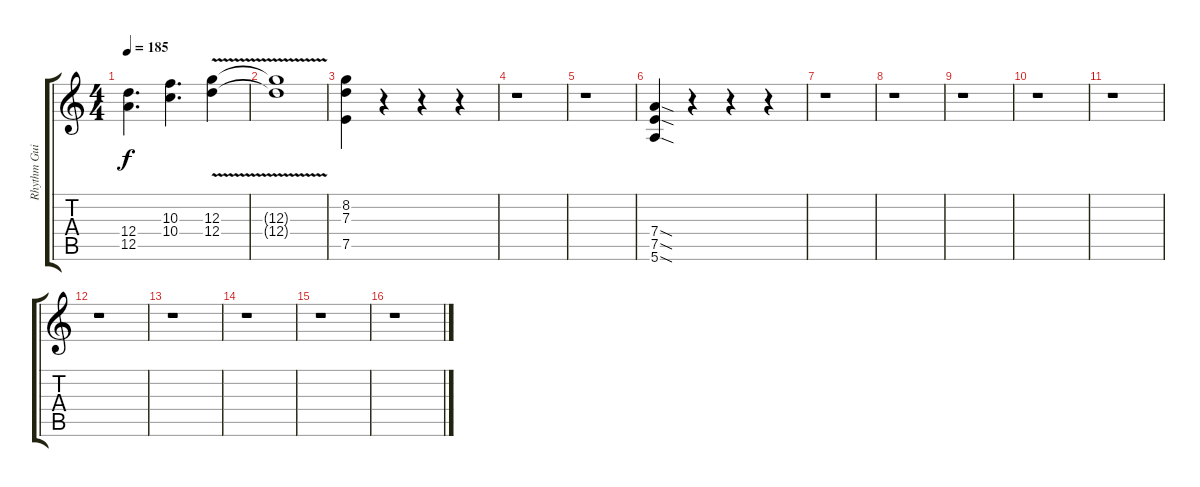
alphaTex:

\track ("Rhythm Guitar 2" "Rhythm Gui") {instrument distortionguitar}
\staff {score tabs}
\tuning (E4 B3 G3 D3 A2 E2) {hide}
\ts (4 4)
\tempo 185
\clef g2
\ks c
(12.4 12.5).4{d dy f} (10.3 10.4).4{d} (12.3{v} 12.4).4 |
(12.3{t} 12.4{t}).1 |
(8.2 7.3 7.5).4 r.4 r.4 r.4 |
r.1 |
r.1 |
(7.4{sod} 7.5{sod} 5.6{sod}).4 r.4 r.4 r.4 |
r.1 |
r.1 |
r.1 |
r.1 |
r.1 |
r.1 |
r.1 |
r.1 |
r.1 |
r.1
